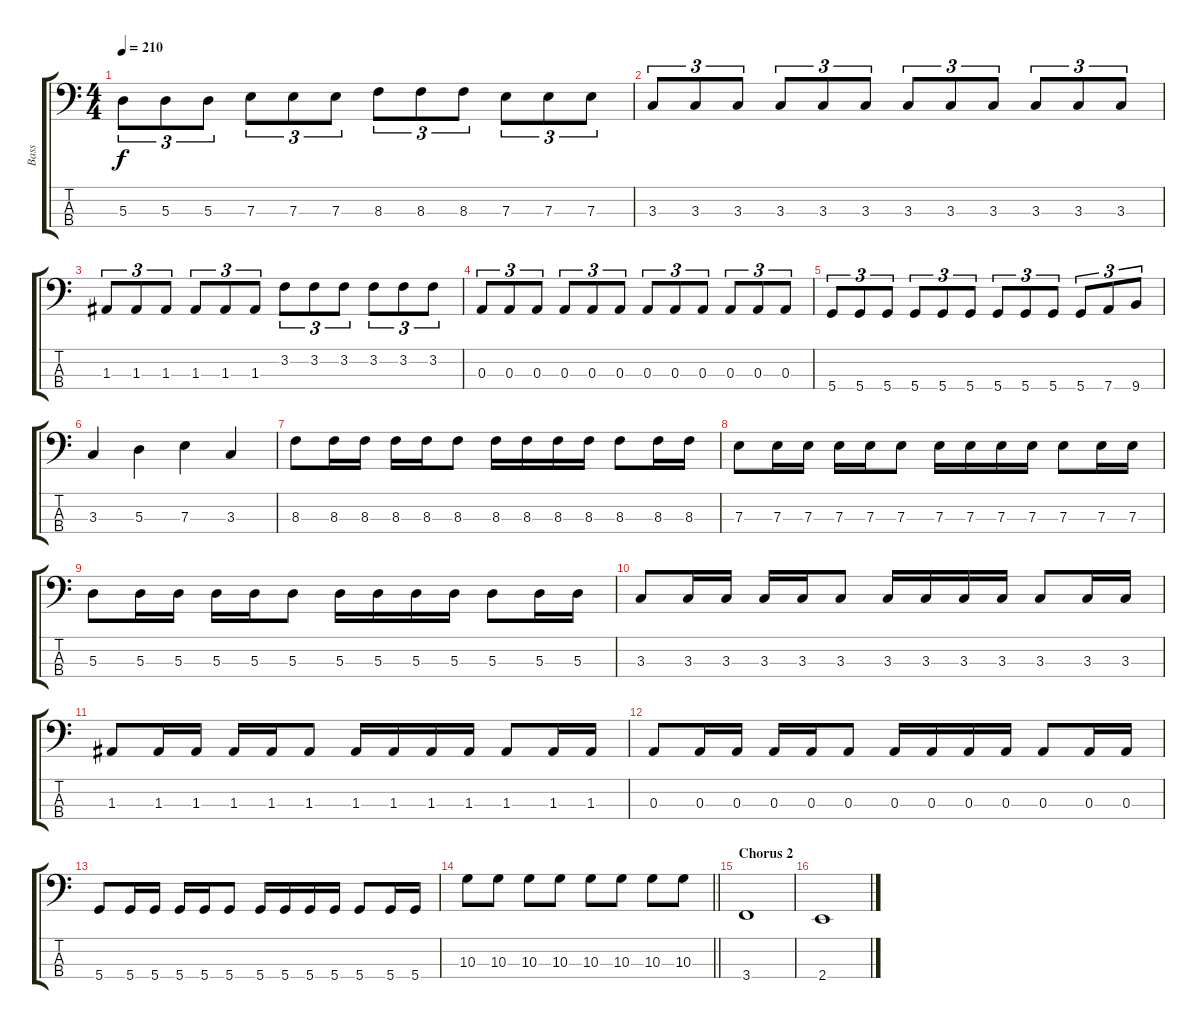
\track ("Bass" "Bass") {instrument electricbassfinger}
\staff {score tabs}
\tuning (G2 D2 A1 D1) {hide}
\ts (4 4)
\tempo 210
\clef f4
\ks c
5.3.8{tu (3 2) dy f} 5.3.8{tu (3 2)} 5.3.8{tu (3 2)} 7.3.8{tu (3 2)} 7.3.8{tu (3 2)} 7.3.8{tu (3 2)} 8.3.8{tu (3 2)} 8.3.8{tu (3 2)} 8.3.8{tu (3 2)} 7.3.8{tu (3 2)} 7.3.8{tu (3 2)} 7.3.8{tu (3 2)} |
3.3.8{tu (3 2)} 3.3.8{tu (3 2)} 3.3.8{tu (3 2)} 3.3.8{tu (3 2)} 3.3.8{tu (3 2)} 3.3.8{tu (3 2)} 3.3.8{tu (3 2)} 3.3.8{tu (3 2)} 3.3.8{tu (3 2)} 3.3.8{tu (3 2)} 3.3.8{tu (3 2)} 3.3.8{tu (3 2)} |
1.3.8{tu (3 2)} 1.3.8{tu (3 2)} 1.3.8{tu (3 2)} 1.3.8{tu (3 2)} 1.3.8{tu (3 2)} 1.3.8{tu (3 2)} 3.2.8{tu (3 2)} 3.2.8{tu (3 2)} 3.2.8{tu (3 2)} 3.2.8{tu (3 2)} 3.2.8{tu (3 2)} 3.2.8{tu (3 2)} |
0.3.8{tu (3 2)} 0.3.8{tu (3 2)} 0.3.8{tu (3 2)} 0.3.8{tu (3 2)} 0.3.8{tu (3 2)} 0.3.8{tu (3 2)} 0.3.8{tu (3 2)} 0.3.8{tu (3 2)} 0.3.8{tu (3 2)} 0.3.8{tu (3 2)} 0.3.8{tu (3 2)} 0.3.8{tu (3 2)} |
5.4.8{tu (3 2)} 5.4.8{tu (3 2)} 5.4.8{tu (3 2)} 5.4.8{tu (3 2)} 5.4.8{tu (3 2)} 5.4.8{tu (3 2)} 5.4.8{tu (3 2)} 5.4.8{tu (3 2)} 5.4.8{tu (3 2)} 5.4.8{tu (3 2)} 7.4.8{tu (3 2)} 9.4.8{tu (3 2)} |
3.3.4 5.3.4 7.3.4 3.3.4 |
8.3.8 8.3.16 8.3.16 8.3.16 8.3.16 8.3.8 8.3.16 8.3.16 8.3.16 8.3.16 8.3.8 8.3.16 8.3.16 |
7.3.8 7.3.16 7.3.16 7.3.16 7.3.16 7.3.8 7.3.16 7.3.16 7.3.16 7.3.16 7.3.8 7.3.16 7.3.16 |
5.3.8 5.3.16 5.3.16 5.3.16 5.3.16 5.3.8 5.3.16 5.3.16 5.3.16 5.3.16 5.3.8 5.3.16 5.3.16 |
3.3.8 3.3.16 3.3.16 3.3.16 3.3.16 3.3.8 3.3.16 3.3.16 3.3.16 3.3.16 3.3.8 3.3.16 3.3.16 |
1.3.8 1.3.16 1.3.16 1.3.16 1.3.16 1.3.8 1.3.16 1.3.16 1.3.16 1.3.16 1.3.8 1.3.16 1.3.16 |
0.3.8 0.3.16 0.3.16 0.3.16 0.3.16 0.3.8 0.3.16 0.3.16 0.3.16 0.3.16 0.3.8 0.3.16 0.3.16 |
5.4.8 5.4.16 5.4.16 5.4.16 5.4.16 5.4.8 5.4.16 5.4.16 5.4.16 5.4.16 5.4.8 5.4.16 5.4.16 |
\barLineRight lightlight
10.3.8 10.3.8 10.3.8 10.3.8 10.3.8 10.3.8 10.3.8 10.3.8 |
\section ("" "Chorus 2")
3.4.1 |
2.4.1
